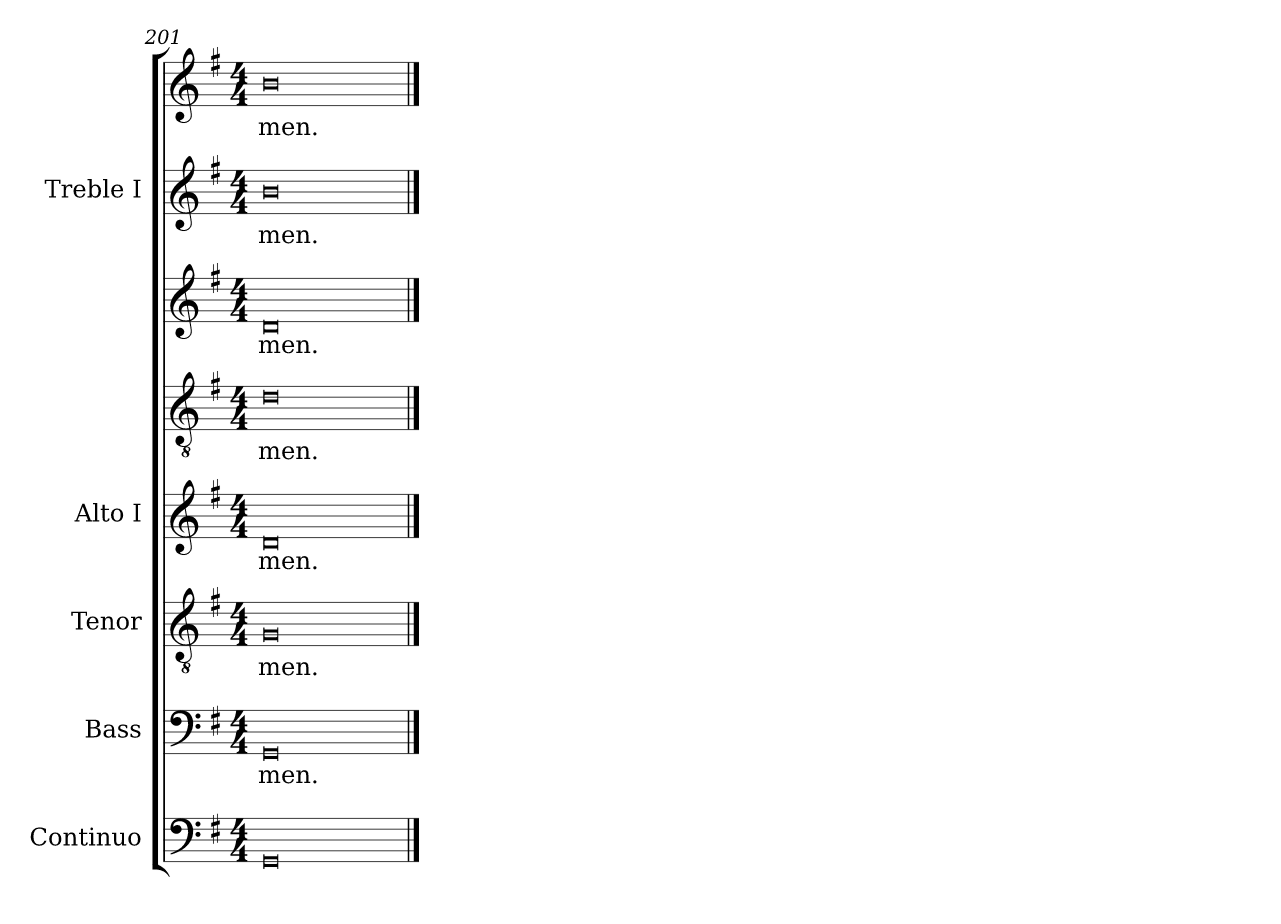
**kern	**kern	**text	**kern	**text	**kern	**text	**kern	**text	**kern	**text	**kern	**text	**kern	**text
*part5	*part4	*part4	*part3	*part3	*part2	*part2	*part2	*part2	*part2	*part2	*part1	*part1	*part1	*part1
*staff8	*staff7	*staff7	*staff6	*staff6	*staff5	*staff5	*staff4	*staff4	*staff3	*staff3	*staff2	*staff2	*staff1	*staff1
*I"Continuo	*I"Bass	*	*I"Tenor	*	*I"Alto I	*	*	*	*	*	*I"Treble I	*	*	*
*	*I'B	*	*I'T	*	*I'A	*	*	*	*	*	*	*	*	*
*clefF4	*clefF4	*	*clefGv2	*	*	*	*clefGv2	*	*clefG2	*	*clefG2	*	*clefG2	*
*k[f#]	*k[f#]	*	*k[f#]	*	*k[f#]	*	*k[f#]	*	*k[f#]	*	*k[f#]	*	*k[f#]	*
*G:	*G:	*	*G:	*	*G:	*	*G:	*	*G:	*	*G:	*	*G:	*
*M4/4	*M4/4	*	*M4/4	*	*M4/4	*	*M4/4	*	*M4/4	*	*M4/4	*	*M4/4	*
=201	=201	=201	=201	=201	=201	=201	=201	=201	=201	=201	=201	=201	=201	=201
!	!	!LO:LY:b	!	!LO:LY:b	!	!LO:LY:b	!	!LO:LY:b	!	!LO:LY:b	!	!LO:LY:b	!	!LO:LY:b
0GG	0GG	-men.	0G	-men.	0d	-men.	0d	-men.	0d	-men.	0b	men.	0b	-men.
==	==	==	==	==	==	==	==	==	==	==	==	==	==	==
*-	*-	*-	*-	*-	*-	*-	*-	*-	*-	*-	*-	*-	*-	*-
